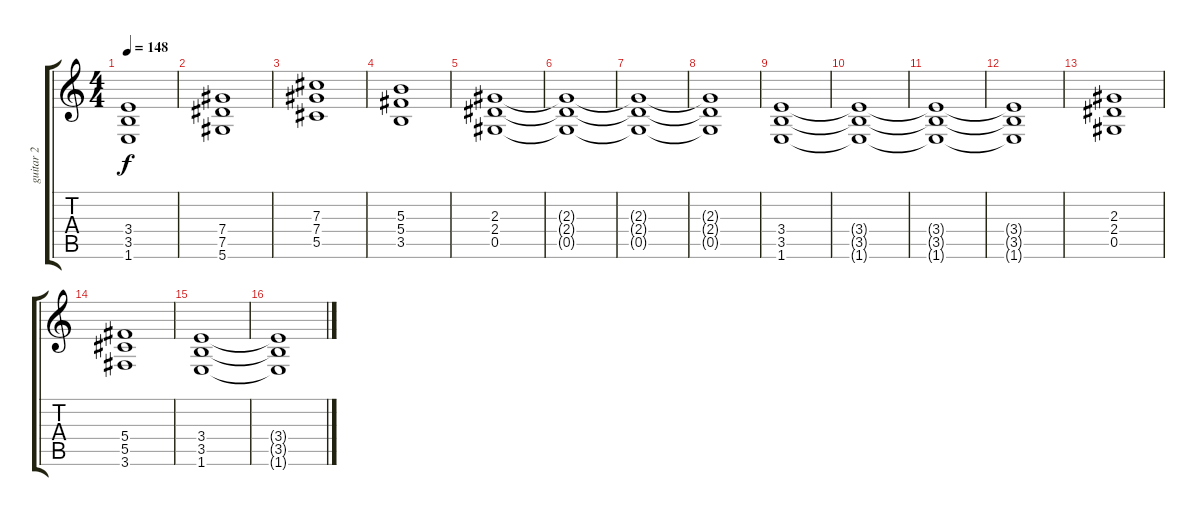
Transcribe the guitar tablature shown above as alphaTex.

\track ("guitar 2" "guitar 2") {instrument distortionguitar}
\staff {score tabs}
\tuning (Eb4 Bb3 Gb3 Db3 Ab2 Eb2) {hide}
\ts (4 4)
\tempo 148
\clef g2
\ks c
(3.4 3.5 1.6).1{dy f} |
(7.4 7.5 5.6).1 |
(7.3 7.4 5.5).1 |
(5.3 5.4 3.5).1 |
(2.3 2.4 0.5).1 |
(2.3{t} 2.4{t} 0.5{t}).1 |
(2.3{t} 2.4{t} 0.5{t}).1 |
(2.3{t} 2.4{t} 0.5{t}).1 |
(3.4 3.5 1.6).1 |
(3.4{t} 3.5{t} 1.6{t}).1 |
(3.4{t} 3.5{t} 1.6{t}).1 |
(3.4{t} 3.5{t} 1.6{t}).1 |
(2.3 2.4 0.5).1 |
(5.4 5.5 3.6).1 |
(3.4 3.5 1.6).1 |
(3.4{t} 3.5{t} 1.6{t}).1
